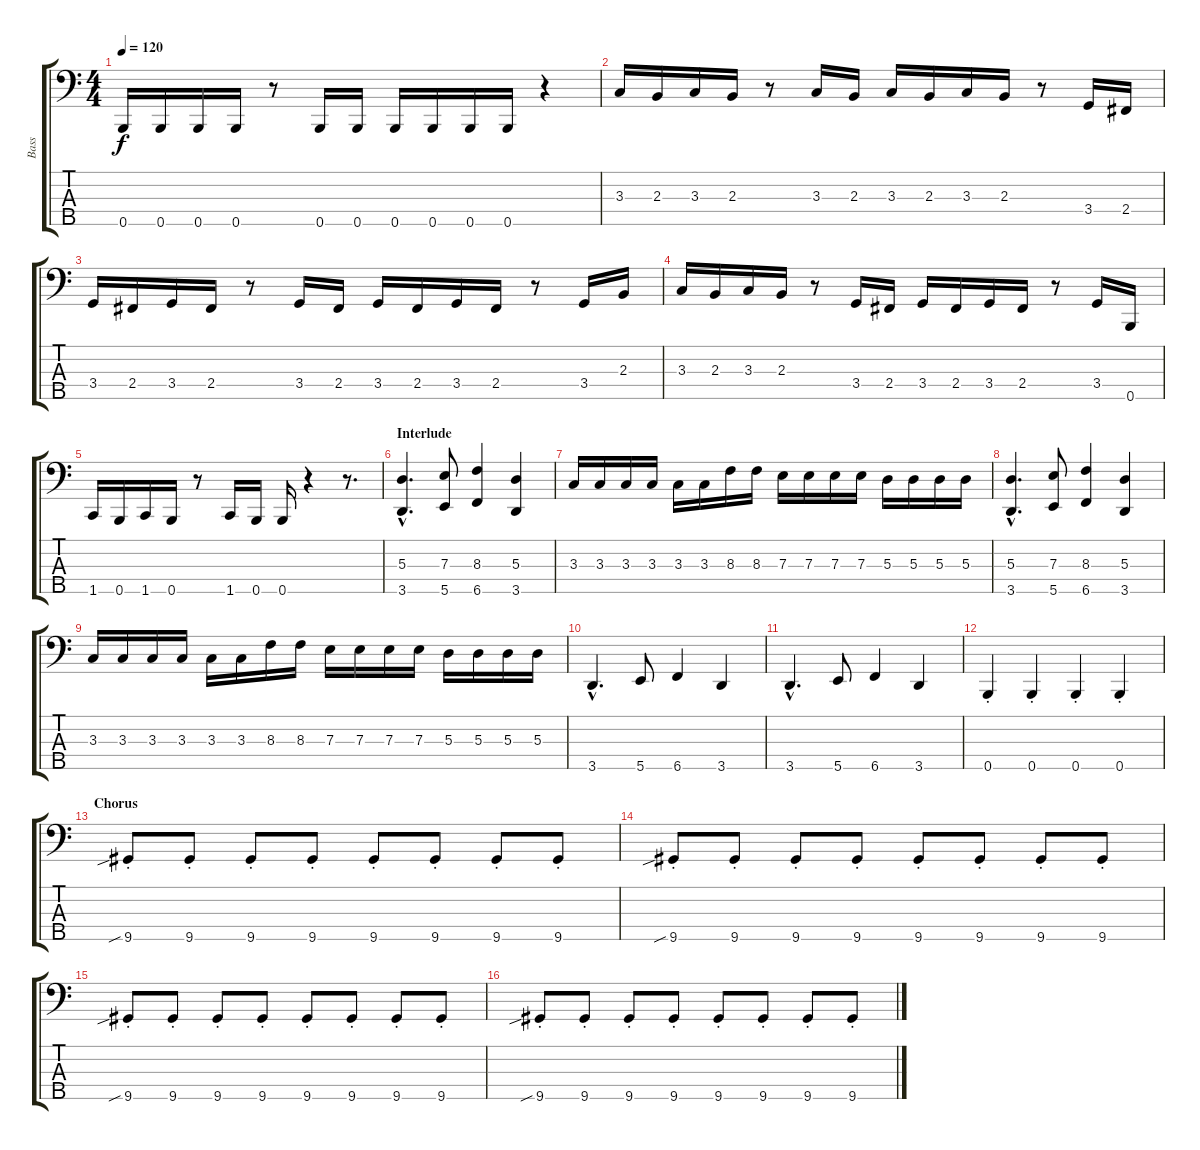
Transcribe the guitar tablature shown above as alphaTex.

\track ("Bass" "Bass") {instrument electricbasspick}
\staff {score tabs}
\tuning (G2 D2 A1 E1 B0) {hide}
\ts (4 4)
\tempo 120
\clef f4
\ks c
0.5.16{dy f} 0.5.16 0.5.16 0.5.16 r.8 0.5.16 0.5.16 0.5.16 0.5.16 0.5.16 0.5.16 r.4 |
3.3.16 2.3.16 3.3.16 2.3.16 r.8 3.3.16 2.3.16 3.3.16 2.3.16 3.3.16 2.3.16 r.8 3.4.16 2.4.16 |
3.4.16 2.4.16 3.4.16 2.4.16 r.8 3.4.16 2.4.16 3.4.16 2.4.16 3.4.16 2.4.16 r.8 3.4.16 2.3.16 |
3.3.16 2.3.16 3.3.16 2.3.16 r.8 3.4.16 2.4.16 3.4.16 2.4.16 3.4.16 2.4.16 r.8 3.4.16 0.5.16 |
1.5.16 0.5.16 1.5.16 0.5.16 r.8 1.5.16 0.5.16 0.5.16 r.4 r.8{d} |
\section ("" "Interlude")
(5.3{hac} 3.5{hac}).4{d} (7.3 5.5).8 (8.3 6.5).4 (5.3 3.5).4 |
3.3.16 3.3.16 3.3.16 3.3.16 3.3.16 3.3.16 8.3.16 8.3.16 7.3.16 7.3.16 7.3.16 7.3.16 5.3.16 5.3.16 5.3.16 5.3.16 |
(5.3{hac} 3.5{hac}).4{d} (7.3 5.5).8 (8.3 6.5).4 (5.3 3.5).4 |
3.3.16 3.3.16 3.3.16 3.3.16 3.3.16 3.3.16 8.3.16 8.3.16 7.3.16 7.3.16 7.3.16 7.3.16 5.3.16 5.3.16 5.3.16 5.3.16 |
3.5{hac}.4{d} 5.5.8 6.5.4 3.5.4 |
3.5{hac}.4{d} 5.5.8 6.5.4 3.5.4 |
0.5{st}.4 0.5{st}.4 0.5{st}.4 0.5{st}.4 |
\section ("" "Chorus")
9.5{sib st}.8 9.5{st}.8 9.5{st}.8 9.5{st}.8 9.5{st}.8 9.5{st}.8 9.5{st}.8 9.5{st}.8 |
9.5{sib st}.8 9.5{st}.8 9.5{st}.8 9.5{st}.8 9.5{st}.8 9.5{st}.8 9.5{st}.8 9.5{st}.8 |
9.5{sib st}.8 9.5{st}.8 9.5{st}.8 9.5{st}.8 9.5{st}.8 9.5{st}.8 9.5{st}.8 9.5{st}.8 |
9.5{sib st}.8 9.5{st}.8 9.5{st}.8 9.5{st}.8 9.5{st}.8 9.5{st}.8 9.5{st}.8 9.5{st}.8
